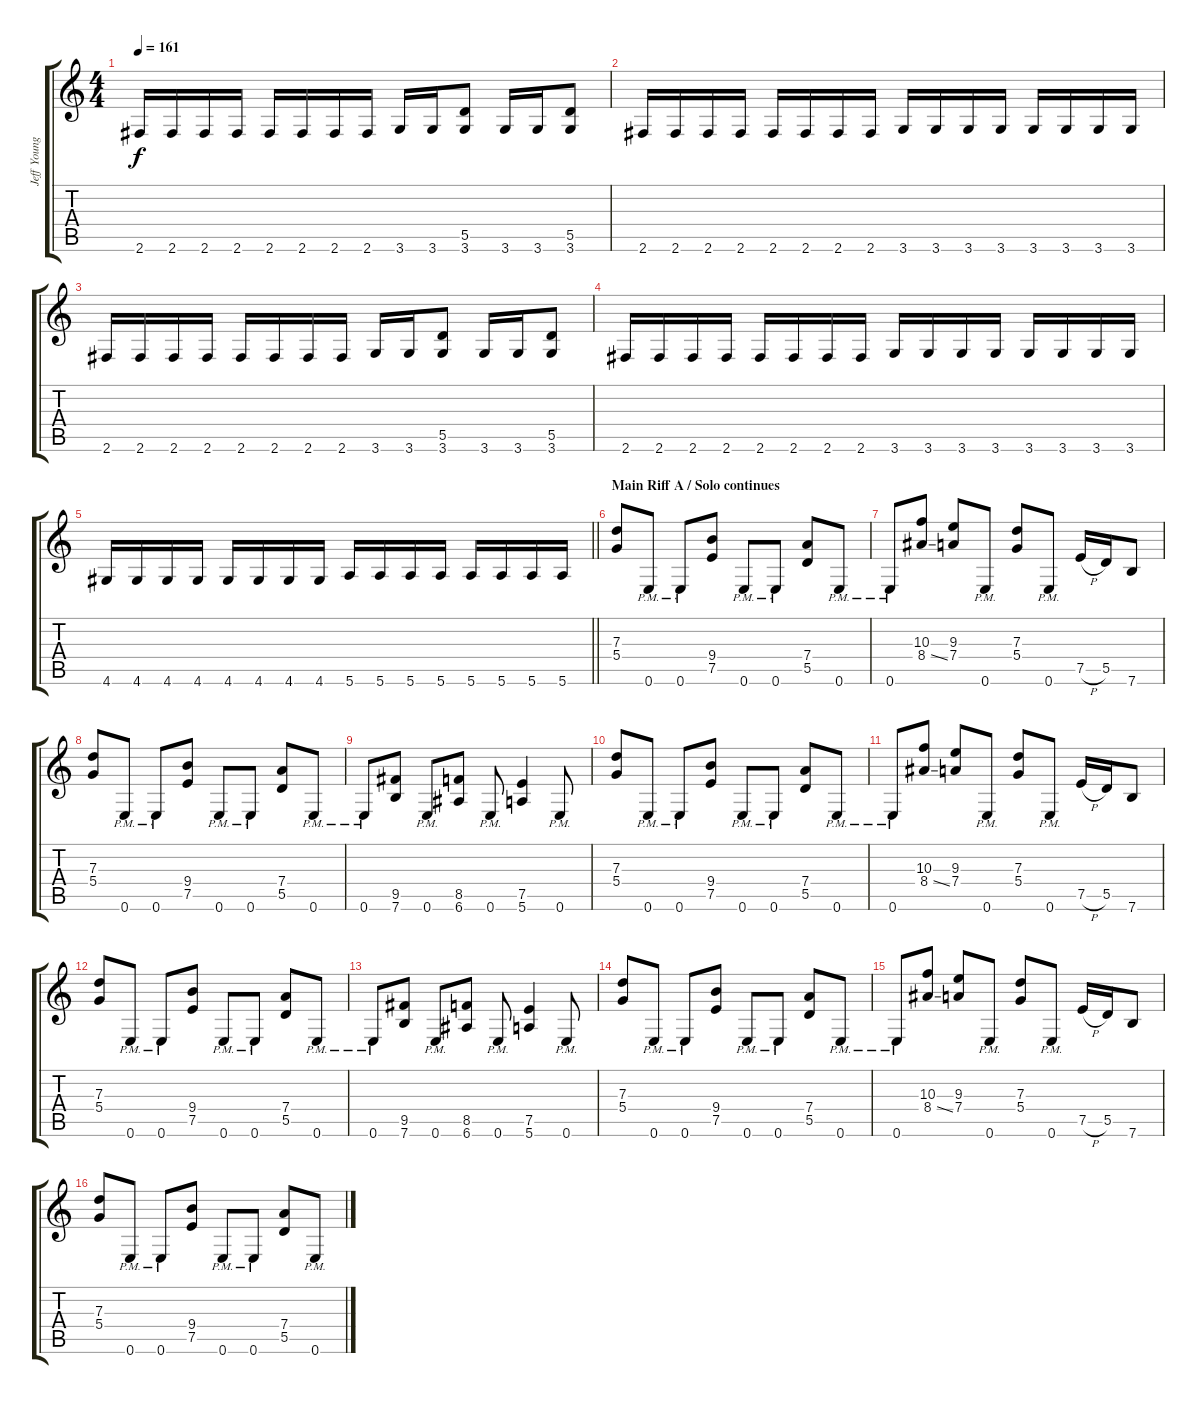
\track ("Jeff Young" "Jeff Young") {instrument distortionguitar}
\staff {score tabs}
\tuning (E4 B3 G3 D3 A2 E2) {hide}
\ts (4 4)
\tempo 161
\clef g2
\ks c
2.6.16{dy f} 2.6.16 2.6.16 2.6.16 2.6.16 2.6.16 2.6.16 2.6.16 3.6.16 3.6.16 (5.5 3.6).8 3.6.16 3.6.16 (5.5 3.6).8 |
2.6.16 2.6.16 2.6.16 2.6.16 2.6.16 2.6.16 2.6.16 2.6.16 3.6.16 3.6.16 3.6.16 3.6.16 3.6.16 3.6.16 3.6.16 3.6.16 |
2.6.16 2.6.16 2.6.16 2.6.16 2.6.16 2.6.16 2.6.16 2.6.16 3.6.16 3.6.16 (5.5 3.6).8 3.6.16 3.6.16 (5.5 3.6).8 |
2.6.16 2.6.16 2.6.16 2.6.16 2.6.16 2.6.16 2.6.16 2.6.16 3.6.16 3.6.16 3.6.16 3.6.16 3.6.16 3.6.16 3.6.16 3.6.16 |
\barLineRight lightlight
4.6.16 4.6.16 4.6.16 4.6.16 4.6.16 4.6.16 4.6.16 4.6.16 5.6.16 5.6.16 5.6.16 5.6.16 5.6.16 5.6.16 5.6.16 5.6.16 |
\section ("" "Main Riff A / Solo continues")
(7.3 5.4).8 0.6{pm}.8 0.6{pm}.8 (9.4 7.5).8 0.6{pm}.8 0.6{pm}.8 (7.4 5.5).8 0.6{pm}.8 |
0.6{pm}.8 (10.3 8.4{ss}).8 (9.3 7.4).8 0.6{pm}.8 (7.3 5.4).8 0.6{pm}.8 7.5{h}.16 5.5.16 7.6.8 |
(7.3 5.4).8 0.6{pm}.8 0.6{pm}.8 (9.4 7.5).8 0.6{pm}.8 0.6{pm}.8 (7.4 5.5).8 0.6{pm}.8 |
0.6{pm}.8 (9.5 7.6).8 0.6{pm}.8 (8.5 6.6).8 0.6{pm}.8 (7.5 5.6).4 0.6{pm}.8 |
(7.3 5.4).8 0.6{pm}.8 0.6{pm}.8 (9.4 7.5).8 0.6{pm}.8 0.6{pm}.8 (7.4 5.5).8 0.6{pm}.8 |
0.6{pm}.8 (10.3 8.4{ss}).8 (9.3 7.4).8 0.6{pm}.8 (7.3 5.4).8 0.6{pm}.8 7.5{h}.16 5.5.16 7.6.8 |
(7.3 5.4).8 0.6{pm}.8 0.6{pm}.8 (9.4 7.5).8 0.6{pm}.8 0.6{pm}.8 (7.4 5.5).8 0.6{pm}.8 |
0.6{pm}.8 (9.5 7.6).8 0.6{pm}.8 (8.5 6.6).8 0.6{pm}.8 (7.5 5.6).4 0.6{pm}.8 |
(7.3 5.4).8 0.6{pm}.8 0.6{pm}.8 (9.4 7.5).8 0.6{pm}.8 0.6{pm}.8 (7.4 5.5).8 0.6{pm}.8 |
0.6{pm}.8 (10.3 8.4{ss}).8 (9.3 7.4).8 0.6{pm}.8 (7.3 5.4).8 0.6{pm}.8 7.5{h}.16 5.5.16 7.6.8 |
(7.3 5.4).8 0.6{pm}.8 0.6{pm}.8 (9.4 7.5).8 0.6{pm}.8 0.6{pm}.8 (7.4 5.5).8 0.6{pm}.8
